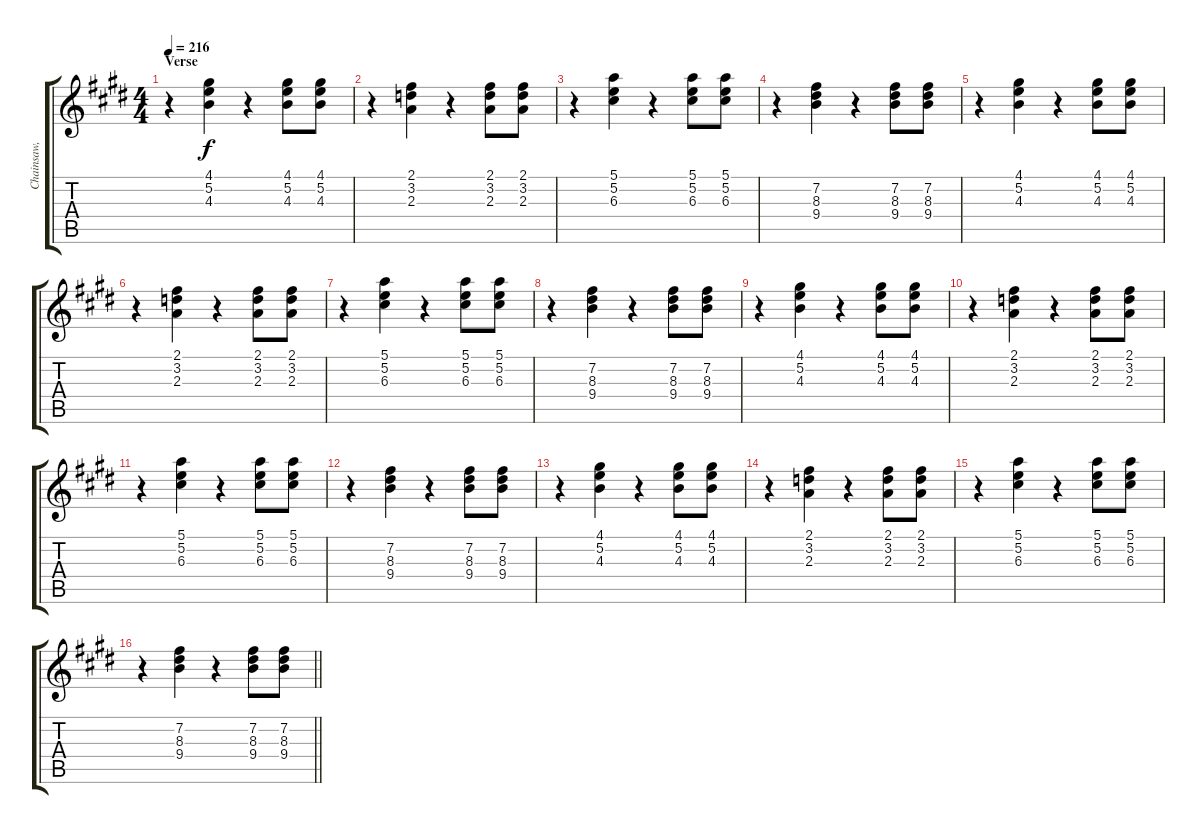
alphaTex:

\track ("Chainsaw, Prince of Karate" "Chainsaw, ") {instrument electricguitarjazz}
\staff {score tabs}
\tuning (E4 B3 G3 D3 A2 E2) {hide}
\ts (4 4)
\section ("" "Verse")
\tempo 216
\clef g2
\ks e
r.4{dy f} (4.1 5.2 4.3).4 r.4 (4.1 5.2 4.3).8 (4.1 5.2 4.3).8 |
r.4 (2.1 3.2 2.3).4 r.4 (2.1 3.2 2.3).8 (2.1 3.2 2.3).8 |
r.4 (5.1 5.2 6.3).4 r.4 (5.1 5.2 6.3).8 (5.1 5.2 6.3).8 |
r.4 (7.2 8.3 9.4).4 r.4 (7.2 8.3 9.4).8 (7.2 8.3 9.4).8 |
r.4 (4.1 5.2 4.3).4 r.4 (4.1 5.2 4.3).8 (4.1 5.2 4.3).8 |
r.4 (2.1 3.2 2.3).4 r.4 (2.1 3.2 2.3).8 (2.1 3.2 2.3).8 |
r.4 (5.1 5.2 6.3).4 r.4 (5.1 5.2 6.3).8 (5.1 5.2 6.3).8 |
r.4 (7.2 8.3 9.4).4 r.4 (7.2 8.3 9.4).8 (7.2 8.3 9.4).8 |
r.4 (4.1 5.2 4.3).4 r.4 (4.1 5.2 4.3).8 (4.1 5.2 4.3).8 |
r.4 (2.1 3.2 2.3).4 r.4 (2.1 3.2 2.3).8 (2.1 3.2 2.3).8 |
r.4 (5.1 5.2 6.3).4 r.4 (5.1 5.2 6.3).8 (5.1 5.2 6.3).8 |
r.4 (7.2 8.3 9.4).4 r.4 (7.2 8.3 9.4).8 (7.2 8.3 9.4).8 |
r.4 (4.1 5.2 4.3).4 r.4 (4.1 5.2 4.3).8 (4.1 5.2 4.3).8 |
r.4 (2.1 3.2 2.3).4 r.4 (2.1 3.2 2.3).8 (2.1 3.2 2.3).8 |
r.4 (5.1 5.2 6.3).4 r.4 (5.1 5.2 6.3).8 (5.1 5.2 6.3).8 |
\barLineRight lightlight
r.4 (7.2 8.3 9.4).4 r.4 (7.2 8.3 9.4).8 (7.2 8.3 9.4).8
